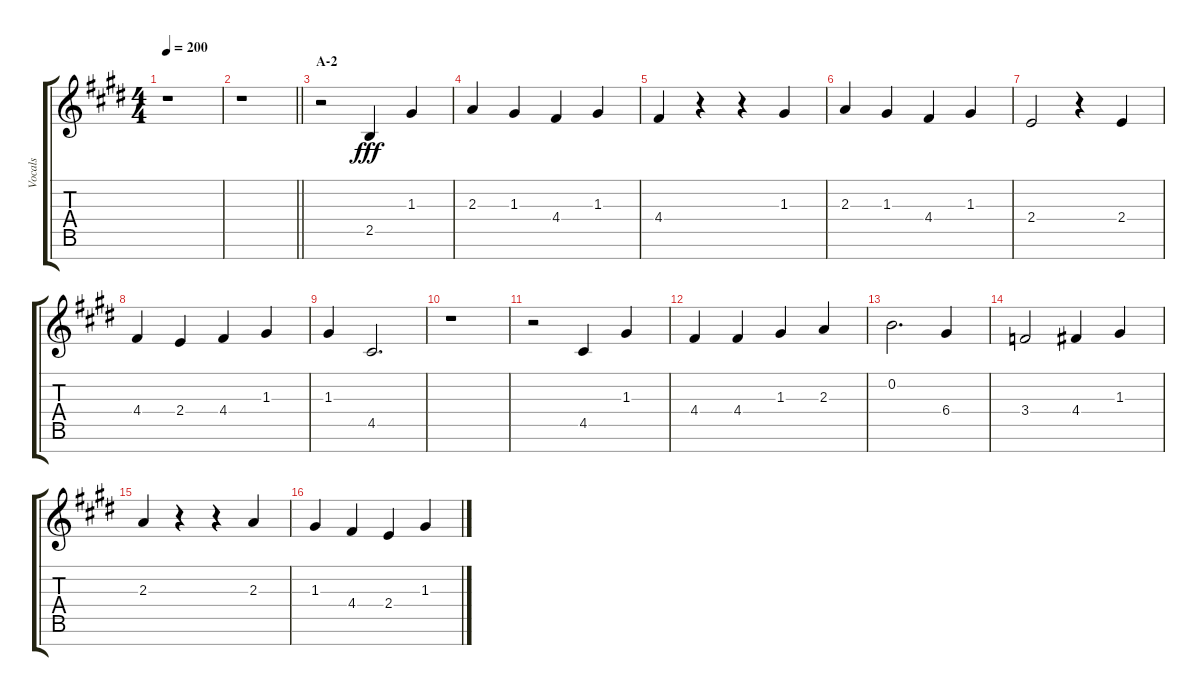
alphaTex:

\track ("Vocals" "Vocals") {instrument voiceoohs}
\staff {score tabs}
\tuning (E5 B4 G4 D4 A3 E3 B2) {hide}
\ts (4 4)
\tempo 200
\clef g2
\ks e
r.1{dy fff} |
\barLineRight lightlight
r.1 |
\section ("" "A-2")
r.2 2.5.4 1.3.4 |
2.3.4 1.3.4 4.4.4 1.3.4 |
4.4.4 r.4 r.4 1.3.4 |
2.3.4 1.3.4 4.4.4 1.3.4 |
2.4.2 r.4 2.4.4 |
4.4.4 2.4.4 4.4.4 1.3.4 |
1.3.4 4.5.2{d} |
r.1 |
r.2 4.5.4 1.3.4 |
4.4.4 4.4.4 1.3.4 2.3.4 |
0.2.2{d} 6.4.4 |
3.4.2 4.4.4 1.3.4 |
2.3.4 r.4 r.4 2.3.4 |
1.3.4 4.4.4 2.4.4 1.3.4
